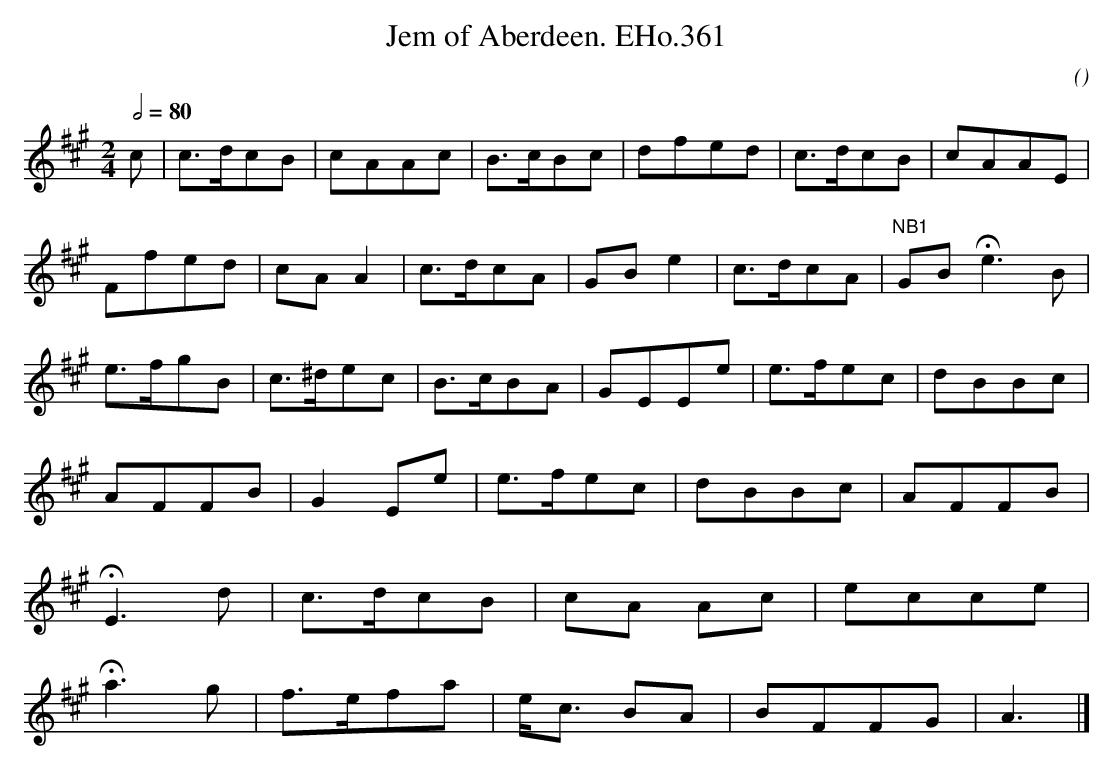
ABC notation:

X:1
T:Jem of Aberdeen. EHo.361
M:2/4
L:1/8
Q:1/2=80
C:
O:
K:A
c | c>dcB | cAAc | B>cBc | dfed | c>dcB | cAAE |
Ffed | cAA2 | c>dcA | GB e2 | c>dcA | "NB1"GB !fermata!e3B |
e>fgB | c>^dec | B>cBA | GEEe | e>fec | dBBc |
AFFB | G2Ee | e>fec | dBBc |AFFB |
!fermata!E3d | c>dcB | cA Ac | ecce |
!fermata!a3g | f>efa | e<c BA | BFFG | A3 |]
